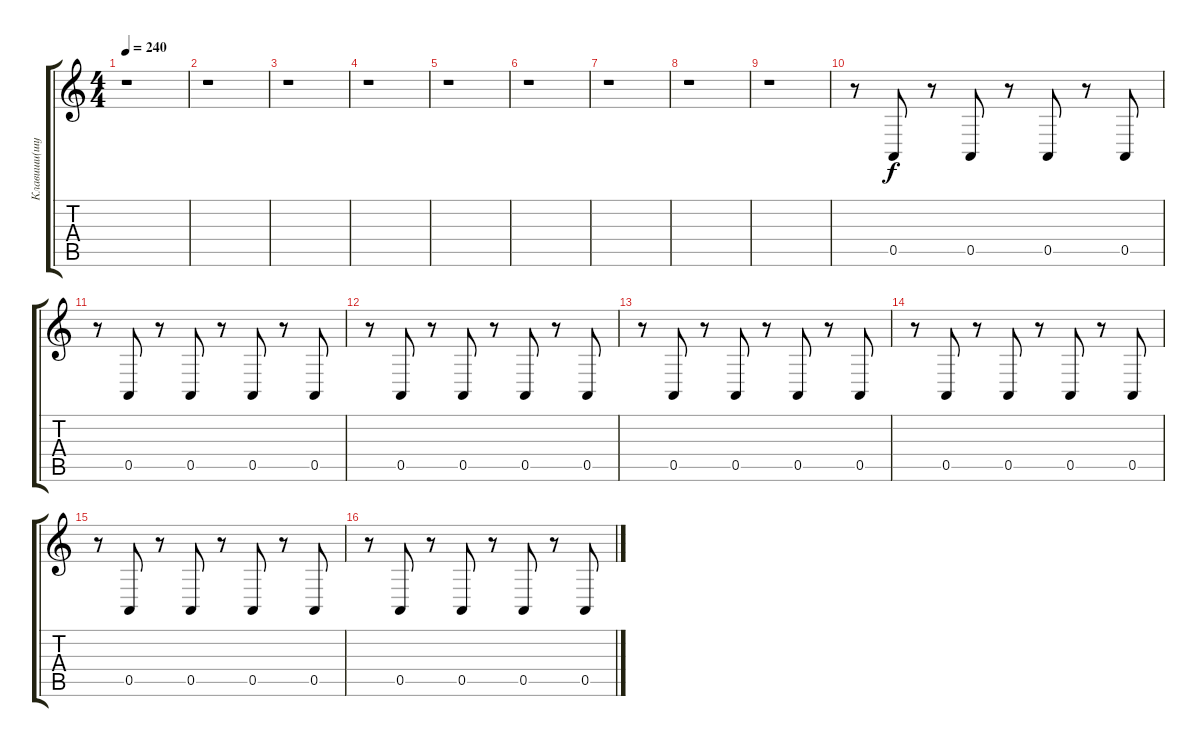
\track ("Клавиши(шум)" "Клавиши(шу") {instrument clavinet}
\staff {score tabs}
\tuning (E4 B3 G3 D3 A2 E2) {hide}
\ts (4 4)
\tempo 240
\clef g2
\ks c
r.1{dy f} |
r.1 |
r.1 |
r.1 |
r.1 |
r.1 |
r.1 |
r.1 |
r.1 |
r.8 0.5.8 r.8 0.5.8 r.8 0.5.8 r.8 0.5.8 |
r.8 0.5.8 r.8 0.5.8 r.8 0.5.8 r.8 0.5.8 |
r.8 0.5.8 r.8 0.5.8 r.8 0.5.8 r.8 0.5.8 |
r.8 0.5.8 r.8 0.5.8 r.8 0.5.8 r.8 0.5.8 |
r.8 0.5.8 r.8 0.5.8 r.8 0.5.8 r.8 0.5.8 |
r.8 0.5.8 r.8 0.5.8 r.8 0.5.8 r.8 0.5.8 |
r.8 0.5.8 r.8 0.5.8 r.8 0.5.8 r.8 0.5.8
